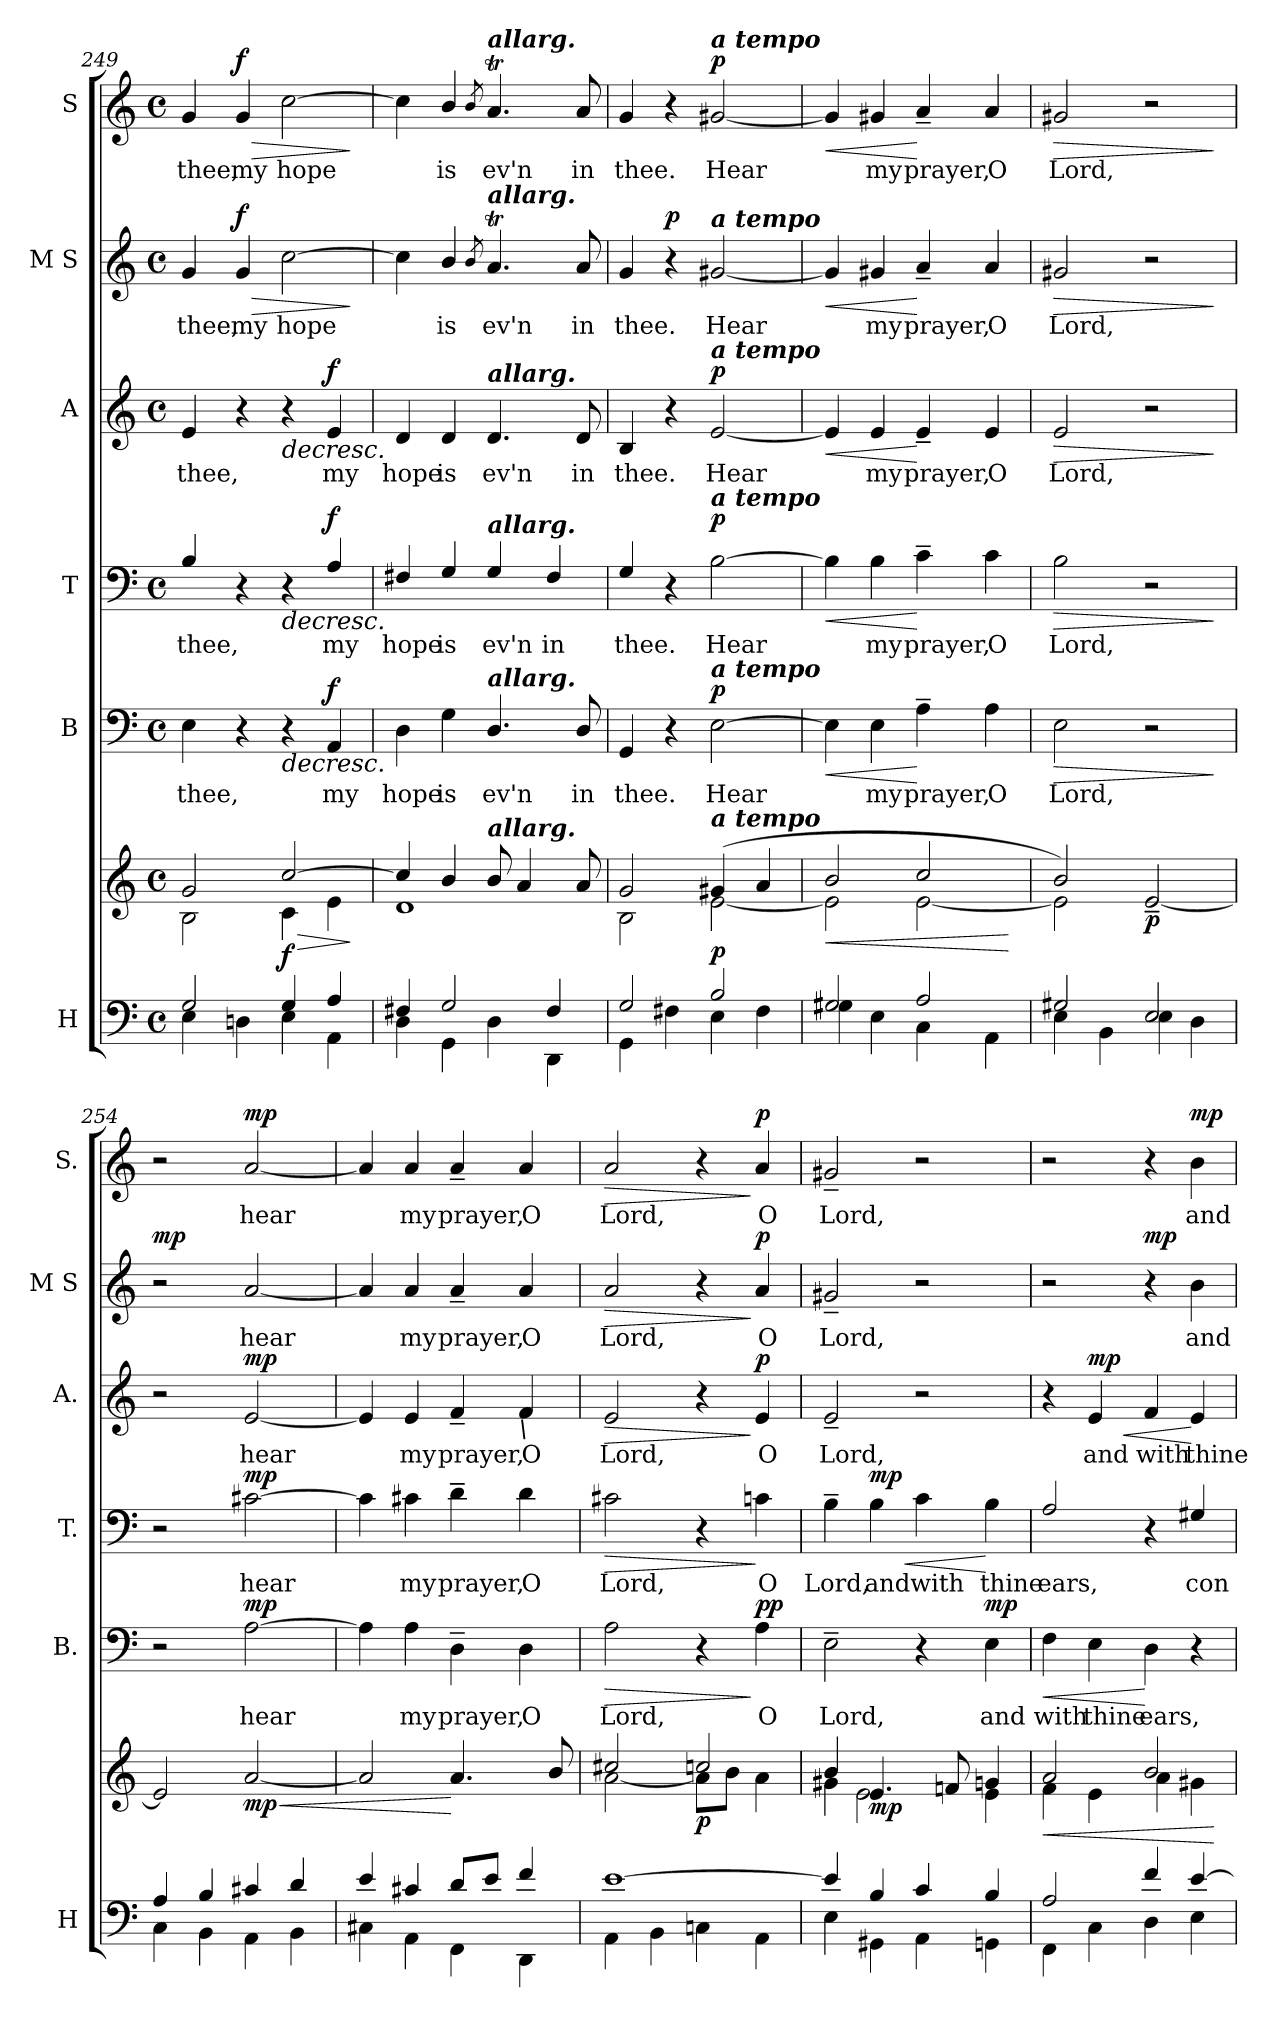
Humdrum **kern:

**kern	**kern	**dynam	**kern	**text	**dynam	**kern	**text	**dynam	**kern	**text	**dynam	**kern	**text	**dynam	**kern	**text	**dynam
*part6	*part6	*part6	*part5	*part5	*part5	*part4	*part4	*part4	*part3	*part3	*part3	*part2	*part2	*part2	*part1	*part1	*part1
*staff7	*staff6	*staff6/7	*staff5	*staff5	*staff5	*staff4	*staff4	*staff4	*staff3	*staff3	*staff3	*staff2	*staff2	*staff2	*staff1	*staff1	*staff1
*I"H	*	*	*I"B	*	*	*I"T	*	*	*I"A	*	*	*I"M S	*	*	*I"S	*	*
*I'H	*	*	*I'B.	*	*	*I'T.	*	*	*I'A.	*	*	*I'M S	*	*	*I'S.	*	*
!!LO:PB:g=z
*clefF4	*clefG2	*	*clefF4	*	*	*clefF4	*	*	*clefG2	*	*	*clefG2	*	*	*clefG2	*	*
*k[]	*k[]	*	*k[]	*	*	*k[]	*	*	*k[]	*	*	*k[]	*	*	*k[]	*	*
*M4/4	*M4/4	*	*M4/4	*	*	*M4/4	*	*	*M4/4	*	*	*M4/4	*	*	*M4/4	*	*
*met(c)	*met(c)	*	*met(c)	*	*	*met(c)	*	*	*met(c)	*	*	*met(c)	*	*	*met(c)	*	*
=249	=249	=249	=249	=249	=249	=249	=249	=249	=249	=249	=249	=249	=249	=249	=249	=249	=249
*^	*^	*	*	*	*	*	*	*	*	*	*	*	*	*	*	*	*
!	!	!	!	!	!	!LO:LY:b	!	!	!LO:LY:b	!	!	!LO:LY:b	!	!	!LO:LY:b	!	!	!LO:LY:b	!
2G/	4E\	2g/	2B\	.	4E\	thee,	.	4B/	thee,	.	4e/	thee,	.	4g/	thee,	.	4g/	thee,	.
!	!	!	!	!	!	!	!	!	!	!	!	!	!	!	!LO:LY:b	!LO:HP:b	!	!LO:LY:b	!LO:HP:b
!	!	!	!	!	!	!	!	!	!	!	!	!	!	!	!	!LO:DY:n=1:b	!	!	!LO:DY:n=1:b
.	4Dn\	.	.	.	4r	.	.	4r	.	.	4r	.	.	4g/	my	> f	4g/	my	> f
!	!	!	!	!LO:HP:b	!	!	!LO:HP:b	!	!	!LO:HP:b	!	!	!LO:HP:b	!	!LO:LY:b	!	!	!LO:LY:b	!
!	!	!	!	!LO:DY:n=1:b	!	!	!	!	!	!	!	!	!	!	!	!	!	!	!
4G/	4E\	[2cc/	4c\	> f	4r	.	>	4r	.	>	4r	.	>	[2cc\	hope	.	[2cc\	hope	.
!	!	!	!	!	!	!LO:LY:b	!LO:DY:b	!	!LO:LY:b	!LO:DY:b	!	!LO:LY:b	!LO:DY:b	!	!	!	!	!	!
4A/	4AA\	.	4e\	.	4AA/	my	f	4A/	my	f	4e/	my	f	.	.	.	.	.	.
*v	*v	*	*	*	*	*	*	*	*	*	*	*	*	*	*	*	*	*	*
*	*v	*v	*	*	*	*	*	*	*	*	*	*	*	*	*	*	*	*
.	.	]	.	.	]	.	.	]	.	.	]	.	.	]	.	.	]
=250	=250	=250	=250	=250	=250	=250	=250	=250	=250	=250	=250	=250	=250	=250	=250	=250	=250
*^	*^	*	*	*	*	*	*	*	*	*	*	*	*	*	*	*	*
!	!	!	!	!	!	!LO:LY:b	!	!	!LO:LY:b	!	!	!LO:LY:b	!	!	!	!	!	!	!
4F#X/	4D\	4cc/]	1d	.	4D\	hope	.	4F#X/	hope	.	4d/	hope	.	4cc\]	.	.	4cc\]	.	.
!	!	!	!	!	!	!LO:LY:b	!	!	!LO:LY:b	!	!	!LO:LY:b	!	!	!LO:LY:b	!	!	!LO:LY:b	!
2G/	4GG\	4b/	.	.	4G\	is	.	4G/	is	.	4d/	is	.	4b/	is	.	4b/	is	.
.	.	.	.	.	.	.	.	.	.	.	.	.	.	8qb/	.	.	8qb/	.	.
!	!	!	!	!	!	!	!	!	!	!	!	!	!	!	!	!	!LO:TX:a:Bi:t=allarg.	!	!
!	!	!	!	!	!	!	!	!	!	!	!	!	!	!LO:TX:a:Bi:t=allarg.	!	!	!	!	!
!	!	!	!	!	!	!	!	!	!	!	!LO:TX:a:Bi:t=allarg.	!	!	!	!	!	!	!	!
!	!	!	!	!	!	!	!	!LO:TX:a:Bi:t=allarg.	!	!	!	!	!	!	!	!	!	!	!
!	!	!	!	!	!LO:TX:a:Bi:t=allarg.	!	!	!	!	!	!	!	!	!	!	!	!	!	!
!	!	!LO:TX:a:Bi:t=allarg.	!	!	!	!	!	!	!	!	!	!	!	!	!	!	!	!	!
!	!	!	!	!	!	!LO:LY:b	!	!	!LO:LY:b	!	!	!LO:LY:b	!	!	!LO:LY:b	!	!	!LO:LY:b	!
.	4D\	8b/	.	.	4.D/	ev'n	.	4G/	ev'n	.	4.d/	ev'n	.	4.aT/	ev'n	.	4.aT/	ev'n	.
.	.	4a/	.	.	.	.	.	.	.	.	.	.	.	.	.	.	.	.	.
!	!	!	!	!	!	!	!	!	!LO:LY:b	!	!	!	!	!	!	!	!	!	!
4F#/	4DD\	.	.	.	.	.	.	4F#/	in	.	.	.	.	.	.	.	.	.	.
!	!	!	!	!	!	!LO:LY:b	!	!	!	!	!	!LO:LY:b	!	!	!LO:LY:b	!	!	!LO:LY:b	!
.	.	8a/	.	.	8D/	in	.	.	.	.	8d/	in	.	8a/	in	.	8a/	in	.
=251	=251	=251	=251	=251	=251	=251	=251	=251	=251	=251	=251	=251	=251	=251	=251	=251	=251	=251	=251
!	!	!	!	!	!	!LO:LY:b	!	!	!LO:LY:b	!	!	!LO:LY:b	!	!	!LO:LY:b	!	!	!LO:LY:b	!
2G/	4GG\	2g/	2B\	.	4GG/	thee.	.	4G/	thee.	.	4B/	thee.	.	4g/	thee.	.	4g/	thee.	.
!	!	!	!	!	!	!	!	!	!	!	!	!	!	!	!	!LO:DY:b	!	!	!
.	4F#X\	.	.	.	4r	.	.	4r	.	.	4r	.	.	4r	.	p	4r	.	.
!	!	!	!	!	!	!	!	!	!	!	!	!	!	!	!	!	!LO:TX:a:Bi:t=a tempo	!	!
!	!	!	!	!	!	!	!	!	!	!	!	!	!	!LO:TX:a:Bi:t=a tempo	!	!	!	!	!
!	!	!	!	!	!	!	!	!	!	!	!LO:TX:a:Bi:t=a tempo	!	!	!	!	!	!	!	!
!	!	!	!	!	!	!	!	!LO:TX:a:Bi:t=a tempo	!	!	!	!	!	!	!	!	!	!	!
!	!	!	!	!	!LO:TX:a:Bi:t=a tempo	!	!	!	!	!	!	!	!	!	!	!	!	!	!
!	!	!LO:TX:a:Bi:t=a tempo	!	!	!	!	!	!	!	!	!	!	!	!	!	!	!	!	!
!	!	!	!	!LO:DY:a=2	!	!LO:LY:b	!LO:DY:b	!	!LO:LY:b	!LO:DY:b	!	!LO:LY:b	!LO:DY:b	!	!LO:LY:b	!	!	!LO:LY:b	!LO:DY:b
2B/	4E\	(>4g#X/	[2e\	p	[2E\	Hear	p	[2B\	Hear	p	[2e/	Hear	p	[2g#X/	Hear	.	[2g#X/	Hear	p
.	4F#\	4a/	.	.	.	.	.	.	.	.	.	.	.	.	.	.	.	.	.
=252	=252	=252	=252	=252	=252	=252	=252	=252	=252	=252	=252	=252	=252	=252	=252	=252	=252	=252	=252
!	!	!	!	!LO:HP:b	!	!	!LO:HP:b	!	!	!LO:HP:b	!	!	!LO:HP:b	!	!	!LO:HP:b	!	!	!LO:HP:b
2G#X/	4G#\	2b/	2e\]	<	4E\]	.	<	4B\]	.	<	4e/]	.	<	4g#/]	.	<	4g#/]	.	<
!	!	!	!	!	!	!LO:LY:b	!	!	!LO:LY:b	!	!	!LO:LY:b	!	!	!LO:LY:b	!	!	!LO:LY:b	!
.	4E\	.	.	.	4E\	my	.	4B\	my	.	4e/	my	.	4g#X/	my	.	4g#X/	my	.
!	!	!	!	!	!	!LO:LY:b	!	!	!LO:LY:b	!	!	!LO:LY:b	!	!	!LO:LY:b	!	!	!LO:LY:b	!
2A/	4C\	2cc/	[2e\	.	4A~\	prayer,	[	4c~\	prayer,	[	4e~/	prayer,	[	4a~/	prayer,	[	4a~/	prayer,	[
!	!	!	!	!	!	!LO:LY:b	!	!	!LO:LY:b	!	!	!LO:LY:b	!	!	!LO:LY:b	!	!	!LO:LY:b	!
.	4AA\	.	.	.	4A\	O	.	4c\	O	.	4e/	O	.	4a/	O	.	4a/	O	.
*v	*v	*	*	*	*	*	*	*	*	*	*	*	*	*	*	*	*	*	*
*	*v	*v	*	*	*	*	*	*	*	*	*	*	*	*	*	*	*	*
.	.	[	.	.	.	.	.	.	.	.	.	.	.	.	.	.	.
=253	=253	=253	=253	=253	=253	=253	=253	=253	=253	=253	=253	=253	=253	=253	=253	=253	=253
*^	*^	*	*	*	*	*	*	*	*	*	*	*	*	*	*	*	*
!	!	!	!	!	!	!LO:LY:b	!LO:HP:b	!	!LO:LY:b	!LO:HP:b	!	!LO:LY:b	!LO:HP:b	!	!LO:LY:b	!LO:HP:b	!	!LO:LY:b	!LO:HP:b
2G#X/	4E\	2b/)	2e\]	.	2E\	Lord,	>	2B\	Lord,	>	2e/	Lord,	>	2g#X/	Lord,	>	2g#X/	Lord,	>
.	4BB\	.	.	.	.	.	.	.	.	.	.	.	.	.	.	.	.	.	.
!	!	!	!	!LO:DY:b	!	!	!	!	!	!	!	!	!	!	!	!	!	!	!
2E/	4E\	[2e~/	2ryy	p	2r	.	.	2r	.	.	2r	.	.	2r	.	.	2r	.	.
.	4D\	.	.	.	.	.	.	.	.	.	.	.	.	.	.	.	.	.	.
*v	*v	*	*	*	*	*	*	*	*	*	*	*	*	*	*	*	*	*	*
*	*v	*v	*	*	*	*	*	*	*	*	*	*	*	*	*	*	*	*
.	.	.	.	.	]	.	.	]	.	.	]	.	.	]	.	.	]
!!LO:PB:g=z
=254	=254	=254	=254	=254	=254	=254	=254	=254	=254	=254	=254	=254	=254	=254	=254	=254	=254
*^	*	*	*	*	*	*	*	*	*	*	*	*	*	*	*	*	*
!	!	!	!	!	!	!	!	!	!	!	!	!	!	!	!LO:DY:b	!	!	!
4A/	4C\	2e/]	.	2r	.	.	2r	.	.	2r	.	.	2r	.	mp	2r	.	.
4B/	4BB\	.	.	.	.	.	.	.	.	.	.	.	.	.	.	.	.	.
!	!	!	!LO:HP:b	!	!LO:LY:b	!	!	!LO:LY:b	!	!	!LO:LY:b	!	!	!LO:LY:b	!	!	!LO:LY:b	!
!	!	!	!LO:DY:n=1:b	!	!	!LO:DY:b	!	!	!LO:DY:b	!	!	!LO:DY:b	!	!	!	!	!	!LO:DY:b
4c#X/	4AA\	[2a/	< mp	[2A\	hear	mp	[2c#X\	hear	mp	[2e/	hear	mp	[2a/	hear	.	[2a/	hear	mp
4d/	4BB\	.	.	.	.	.	.	.	.	.	.	.	.	.	.	.	.	.
=255	=255	=255	=255	=255	=255	=255	=255	=255	=255	=255	=255	=255	=255	=255	=255	=255	=255	=255
4e/	4C#X\	2a/]	.	4A\]	.	.	4c#\]	.	.	4e/]	.	.	4a/]	.	.	4a/]	.	.
!	!	!	!	!	!LO:LY:b	!	!	!LO:LY:b	!	!	!LO:LY:b	!	!	!LO:LY:b	!	!	!LO:LY:b	!
4c#X/	4AA\	.	.	4A\	my	.	4c#X\	my	.	4e/	my	.	4a/	my	.	4a/	my	.
!	!	!	!	!	!LO:LY:b	!	!	!LO:LY:b	!	!	!LO:LY:b	!	!	!LO:LY:b	!	!	!LO:LY:b	!
8d/L	4FF\	4.a/	[	4D~\	prayer,	.	4d~\	prayer,	.	4f~/	prayer,	.	4a~/	prayer,	.	4a~/	prayer,	.
8e/J	.	.	.	.	.	.	.	.	.	.	.	.	.	.	.	.	.	.
!	!	!	!	!	!	!	!	!	!	!LO:TX:b:i:t=\	!	!	!	!	!	!	!	!
!	!	!	!	!	!LO:LY:b	!	!	!LO:LY:b	!	!	!LO:LY:b	!	!	!LO:LY:b	!	!	!LO:LY:b	!
4f/	4DD\	.	.	4D\	O	.	4d\	O	.	4f/	O	.	4a/	O	.	4a/	O	.
.	.	8b/	.	.	.	.	.	.	.	.	.	.	.	.	.	.	.	.
=256	=256	=256	=256	=256	=256	=256	=256	=256	=256	=256	=256	=256	=256	=256	=256	=256	=256	=256
*	*	*^	*	*	*	*	*	*	*	*	*	*	*	*	*	*	*	*
!	!	!	!	!	!	!LO:LY:b	!LO:HP:b	!	!LO:LY:b	!LO:HP:b	!	!LO:LY:b	!LO:HP:b	!	!LO:LY:b	!LO:HP:b	!	!LO:LY:b	!LO:HP:b
[1e	4AA\	2cc#X/	[2a\	.	2A\	Lord,	>	2c#X\	Lord,	>	2e/	Lord,	>	2a/	Lord,	>	2a/	Lord,	>
.	4BB\	.	.	.	.	.	.	.	.	.	.	.	.	.	.	.	.	.	.
!	!	!	!	!LO:DY:b	!	!	!	!	!	!	!	!	!	!	!	!	!	!	!
.	4Cn\	2ccn/	8a\L]	p	4r	.	.	4r	.	.	4r	.	.	4r	.	.	4r	.	.
.	.	.	8b\J	.	.	.	.	.	.	.	.	.	.	.	.	.	.	.	.
!	!	!	!	!	!	!LO:LY:b	!LO:DY:n=1:a	!	!LO:LY:b	!	!	!LO:LY:b	!	!	!LO:LY:b	!	!	!LO:LY:b	!
!	!	!	!	!	!	!	!LO:DY:n=2:b	!	!	!	!	!	!LO:DY:n=1:b	!	!	!LO:DY:n=1:b	!	!	!LO:DY:n=1:b
.	4AA\	.	4a\	.	4A\	O	] p p	4cn\	O	]	4e/	O	] p	4a/	O	] p	4a/	O	] p
=257	=257	=257	=257	=257	=257	=257	=257	=257	=257	=257	=257	=257	=257	=257	=257	=257	=257	=257	=257
!	!	!	!	!	!	!LO:LY:b	!	!	!LO:LY:b	!	!	!LO:LY:b	!	!	!LO:LY:b	!	!	!LO:LY:b	!
4e/]	4E\	4b/	4g#X\	.	2E~\	Lord,	.	4B~\	Lord,	.	2e~/	Lord,	.	2g#X~/	Lord,	.	2g#X~/	Lord,	.
!	!	!	!	!LO:DY:b	!	!	!	!	!LO:LY:b	!LO:HP:b	!	!	!	!	!	!	!	!	!
!	!	!	!	!	!	!	!	!	!	!LO:DY:n=1:b	!	!	!	!	!	!	!	!	!
4B/	4GG#X\	4.e/	2e\	mp	.	.	.	4B\	and	< mp	.	.	.	.	.	.	.	.	.
!	!	!	!	!	!	!	!	!	!LO:LY:b	!	!	!	!	!	!	!	!	!	!
4c/	4AA\	.	.	.	4r	.	.	4c\	with	.	2r	.	.	2r	.	.	2r	.	.
.	.	8fn/	.	.	.	.	.	.	.	.	.	.	.	.	.	.	.	.	.
!	!	!	!	!	!	!LO:LY:b	!LO:DY:b	!	!LO:LY:b	!	!	!	!	!	!	!	!	!	!
4B/	4GGn\	4gn/	4e\	.	4E\	and	mp	4B\	thine	[	.	.	.	.	.	.	.	.	.
=258	=258	=258	=258	=258	=258	=258	=258	=258	=258	=258	=258	=258	=258	=258	=258	=258	=258	=258	=258
!	!	!	!	!LO:HP:b	!	!LO:LY:b	!LO:HP:b	!	!LO:LY:b	!	!	!	!	!	!	!	!	!	!
2A/	4FF\	2a/	4f\	<	4F\	with	<	2A/	ears,	.	4r	.	.	2r	.	.	2r	.	.
!	!	!	!	!	!	!LO:LY:b	!	!	!	!	!	!LO:LY:b	!LO:HP:b	!	!	!	!	!	!
!	!	!	!	!	!	!	!	!	!	!	!	!	!LO:DY:n=1:b	!	!	!	!	!	!
.	4C\	.	4e\	.	4E\	thine	.	.	.	.	4e/	and	< mp	.	.	.	.	.	.
!	!	!	!	!	!	!LO:LY:b	!	!	!	!	!	!LO:LY:b	!	!	!	!LO:DY:b	!	!	!
4f/	4D\	2b/	4a\	.	4D\	ears,	[	4r	.	.	4f/	with	.	4r	.	mp	4r	.	.
!	!	!	!	!	!	!	!	!	!LO:LY:b	!	!	!LO:LY:b	!	!	!LO:LY:b	!	!	!LO:LY:b	!LO:DY:b
[4e/	4E\	.	4g#X\	.	4r	.	.	4G#X/	con-	.	4e/	thine	[	4b\	and	.	4b\	and	mp
*v	*v	*	*	*	*	*	*	*	*	*	*	*	*	*	*	*	*	*	*
*	*v	*v	*	*	*	*	*	*	*	*	*	*	*	*	*	*	*	*
.	.	[	.	.	.	.	.	.	.	.	.	.	.	.	.	.	.
=	=	=	=	=	=	=	=	=	=	=	=	=	=	=	=	=	=
*-	*-	*-	*-	*-	*-	*-	*-	*-	*-	*-	*-	*-	*-	*-	*-	*-	*-
